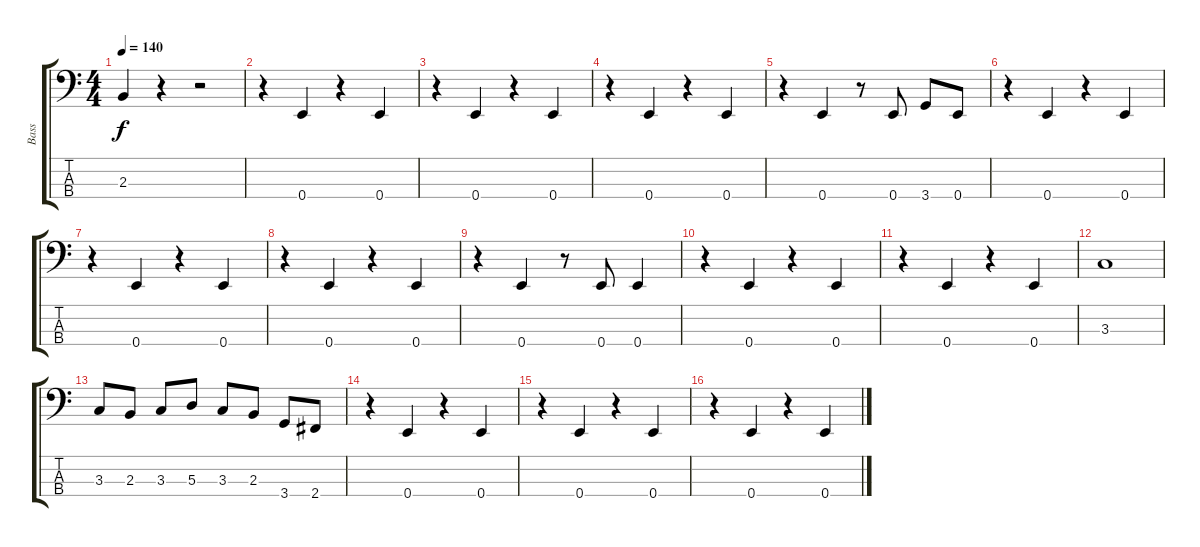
\track ("Bass" "Bass") {instrument slapbass1}
\staff {score tabs}
\tuning (G2 D2 A1 E1) {hide}
\ts (4 4)
\tempo 140
\clef f4
\ks c
2.3.4{dy f} r.4 r.2 |
r.4 0.4.4 r.4 0.4.4 |
r.4 0.4.4 r.4 0.4.4 |
r.4 0.4.4 r.4 0.4.4 |
r.4 0.4.4 r.8 0.4.8 3.4.8 0.4.8 |
r.4 0.4.4 r.4 0.4.4 |
r.4 0.4.4 r.4 0.4.4 |
r.4 0.4.4 r.4 0.4.4 |
r.4 0.4.4 r.8 0.4.8 0.4.4 |
r.4 0.4.4 r.4 0.4.4 |
r.4 0.4.4 r.4 0.4.4 |
3.3.1 |
3.3.8 2.3.8 3.3.8 5.3.8 3.3.8 2.3.8 3.4.8 2.4.8 |
r.4 0.4.4 r.4 0.4.4 |
r.4 0.4.4 r.4 0.4.4 |
r.4 0.4.4 r.4 0.4.4
